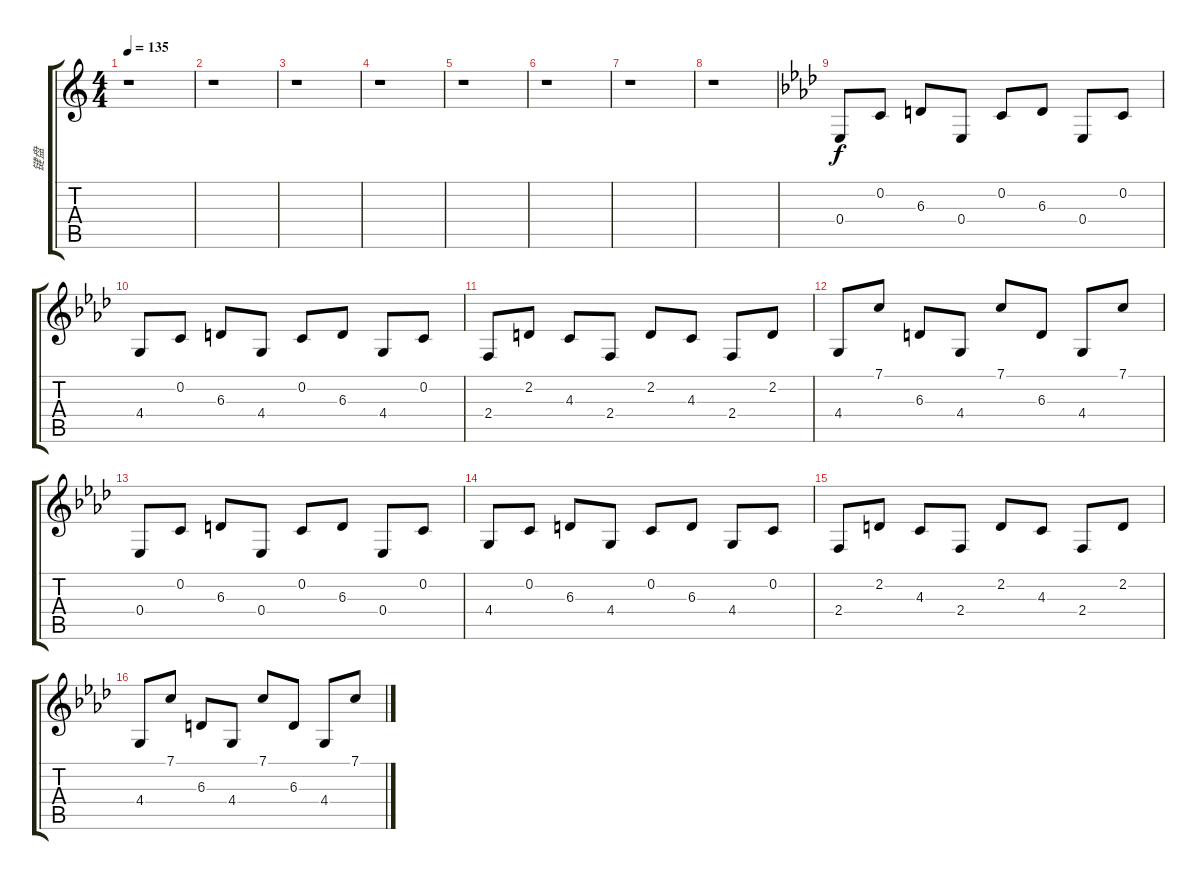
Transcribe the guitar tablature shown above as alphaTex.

\track ("键盘" "键盘") {instrument brightacousticpiano}
\staff {score tabs}
\tuning (F4 C4 Ab3 Eb3 Bb2 F2) {hide}
\ts (4 4)
\tempo 135
\clef g2
\ks c
r.1{dy f} |
r.1 |
r.1 |
r.1 |
r.1 |
r.1 |
r.1 |
r.1 |
\ks ab
0.4.8 0.2.8 6.3.8 0.4.8 0.2.8 6.3.8 0.4.8 0.2.8 |
4.4.8 0.2.8 6.3.8 4.4.8 0.2.8 6.3.8 4.4.8 0.2.8 |
2.4.8 2.2.8 4.3.8 2.4.8 2.2.8 4.3.8 2.4.8 2.2.8 |
4.4.8 7.1.8 6.3.8 4.4.8 7.1.8 6.3.8 4.4.8 7.1.8 |
0.4.8 0.2.8 6.3.8 0.4.8 0.2.8 6.3.8 0.4.8 0.2.8 |
4.4.8 0.2.8 6.3.8 4.4.8 0.2.8 6.3.8 4.4.8 0.2.8 |
2.4.8 2.2.8 4.3.8 2.4.8 2.2.8 4.3.8 2.4.8 2.2.8 |
4.4.8 7.1.8 6.3.8 4.4.8 7.1.8 6.3.8 4.4.8 7.1.8
